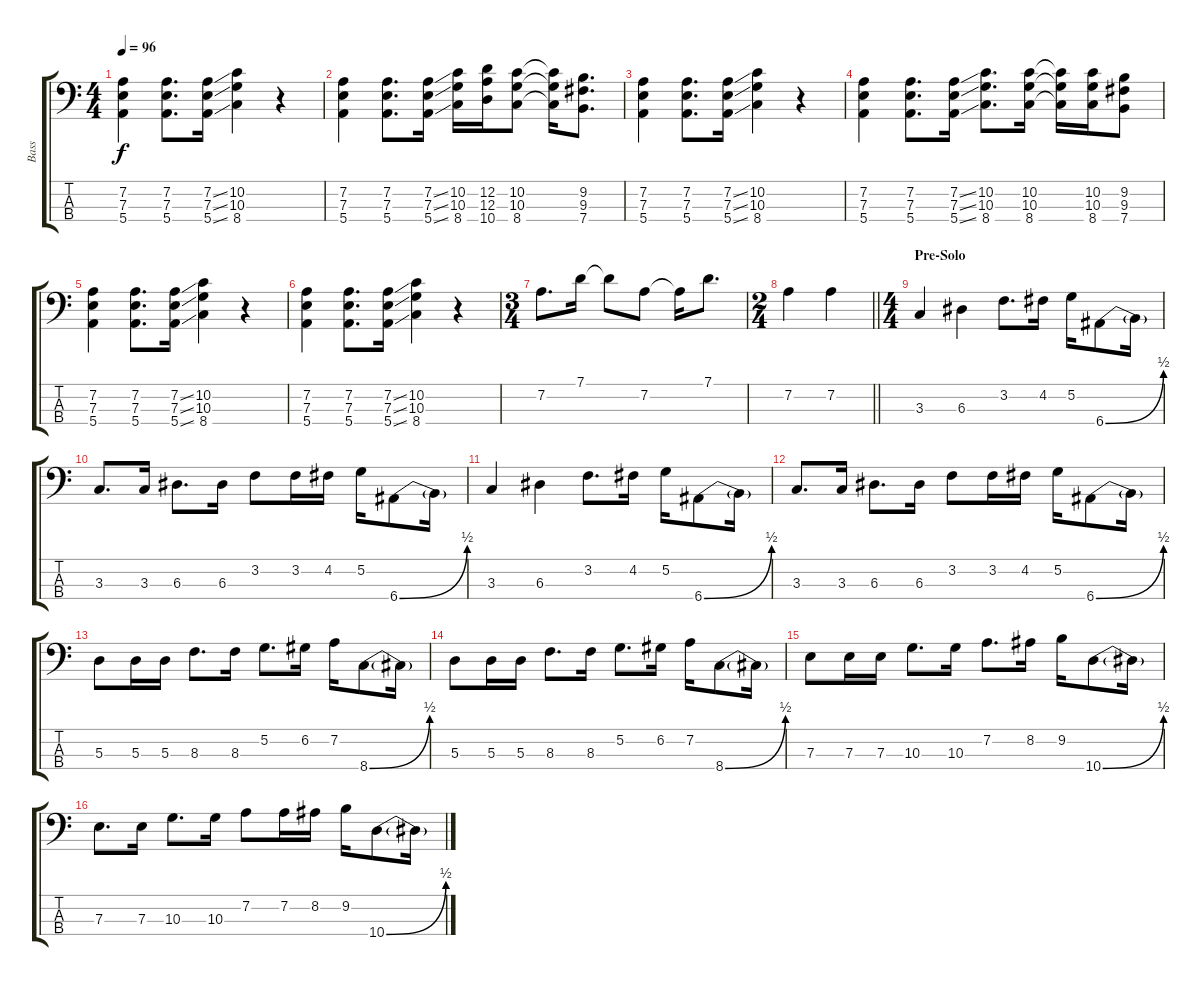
\track ("Bass" "Bass") {instrument electricbassfinger}
\staff {score tabs}
\tuning (G2 D2 A1 E1) {hide}
\ts (4 4)
\tempo 96
\clef f4
\ks c
(7.2 7.3 5.4).4{dy f} (7.2 7.3 5.4).8{d} (7.2{ss} 7.3{ss} 5.4{ss}).16 (10.2 10.3 8.4).4 r.4 |
(7.2 7.3 5.4).4 (7.2 7.3 5.4).8{d} (7.2{ss} 7.3{ss} 5.4{ss}).16 (10.2 10.3 8.4).16 (12.2 12.3 10.4).16 (10.2 10.3 8.4).8 (10.2{t} 10.3{t} 8.4{t}).16 (9.2 9.3 7.4).8{d} |
(7.2 7.3 5.4).4 (7.2 7.3 5.4).8{d} (7.2{ss} 7.3{ss} 5.4{ss}).16 (10.2 10.3 8.4).4 r.4 |
(7.2 7.3 5.4).4 (7.2 7.3 5.4).8{d} (7.2{ss} 7.3{ss} 5.4{ss}).16 (10.2 10.3 8.4).8{d} (10.2 10.3 8.4).16 (10.2{t} 10.3{t} 8.4{t}).16 (10.2 10.3 8.4).16 (9.2 9.3 7.4).8 |
(7.2 7.3 5.4).4 (7.2 7.3 5.4).8{d} (7.2{ss} 7.3{ss} 5.4{ss}).16 (10.2 10.3 8.4).4 r.4 |
(7.2 7.3 5.4).4 (7.2 7.3 5.4).8{d} (7.2{ss} 7.3{ss} 5.4{ss}).16 (10.2 10.3 8.4).4 r.4 |
\ts (3 4)
7.2.8{d} 7.1.16 7.1{t}.8 7.2.8 7.2{t}.16 7.1.8{d} |
\ts (2 4)
\barLineRight lightlight
7.2.4 7.2.4 |
\ts (4 4)
\section ("" "Pre-Solo")
3.3.4 6.3.4 3.2.8{d} 4.2.16 5.2.16 6.4{be (bend 0 0 60 2)}.8 6.4{t}.16 |
3.3.8{d} 3.3.16 6.3.8{d} 6.3.16 3.2.8 3.2.16 4.2.16 5.2.16 6.4{be (bend 0 0 60 2)}.8 6.4{t}.16 |
3.3.4 6.3.4 3.2.8{d} 4.2.16 5.2.16 6.4{be (bend 0 0 60 2)}.8 6.4{t}.16 |
3.3.8{d} 3.3.16 6.3.8{d} 6.3.16 3.2.8 3.2.16 4.2.16 5.2.16 6.4{be (bend 0 0 60 2)}.8 6.4{t}.16 |
5.3.8 5.3.16 5.3.16 8.3.8{d} 8.3.16 5.2.8{d} 6.2.16 7.2.16 8.4{be (bend 0 0 60 2)}.8 8.4{t}.16 |
5.3.8 5.3.16 5.3.16 8.3.8{d} 8.3.16 5.2.8{d} 6.2.16 7.2.16 8.4{be (bend 0 0 60 2)}.8 8.4{t}.16 |
7.3.8 7.3.16 7.3.16 10.3.8{d} 10.3.16 7.2.8{d} 8.2.16 9.2.16 10.4{be (bend 0 0 60 2)}.8 10.4{t}.16 |
7.3.8{d} 7.3.16 10.3.8{d} 10.3.16 7.2.8 7.2.16 8.2.16 9.2.16 10.4{be (bend 0 0 60 2)}.8 10.4{t}.16
